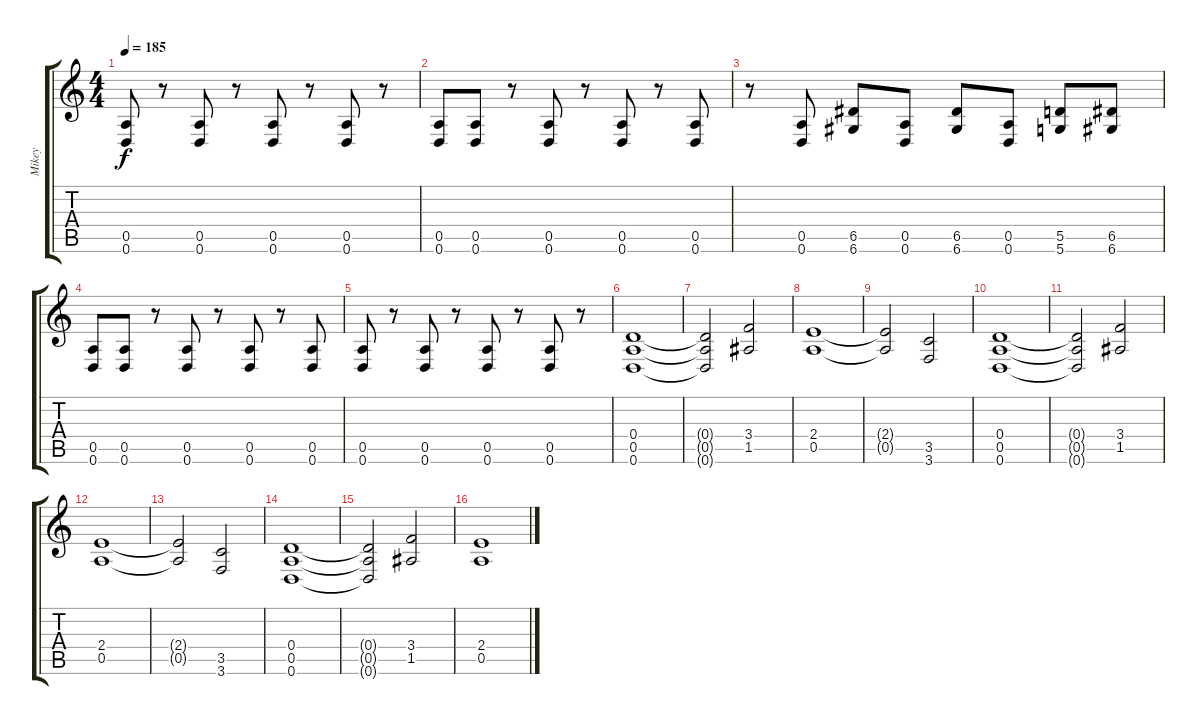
\track ("Mikey" "Mikey") {instrument overdrivenguitar}
\staff {score tabs}
\tuning (E4 B3 G3 D3 A2 D2) {hide}
\ts (4 4)
\tempo 185
\clef g2
\ks c
(0.5 0.6).8{dy f} r.8 (0.5 0.6).8 r.8 (0.5 0.6).8 r.8 (0.5 0.6).8 r.8 |
(0.5 0.6).8 (0.5 0.6).8 r.8 (0.5 0.6).8 r.8 (0.5 0.6).8 r.8 (0.5 0.6).8 |
r.8 (0.5 0.6).8 (6.5 6.6).8 (0.5 0.6).8 (6.5 6.6).8 (0.5 0.6).8 (5.5 5.6).8 (6.5 6.6).8 |
(0.5 0.6).8 (0.5 0.6).8 r.8 (0.5 0.6).8 r.8 (0.5 0.6).8 r.8 (0.5 0.6).8 |
(0.5 0.6).8 r.8 (0.5 0.6).8 r.8 (0.5 0.6).8 r.8 (0.5 0.6).8 r.8 |
(0.4 0.5 0.6).1 |
(0.4{t} 0.5{t} 0.6{t}).2 (3.4 1.5).2 |
(2.4 0.5).1 |
(2.4{t} 0.5{t}).2 (3.5 3.6).2 |
(0.4 0.5 0.6).1 |
(0.4{t} 0.5{t} 0.6{t}).2 (3.4 1.5).2 |
(2.4 0.5).1 |
(2.4{t} 0.5{t}).2 (3.5 3.6).2 |
(0.4 0.5 0.6).1 |
(0.4{t} 0.5{t} 0.6{t}).2 (3.4 1.5).2 |
(2.4 0.5).1
